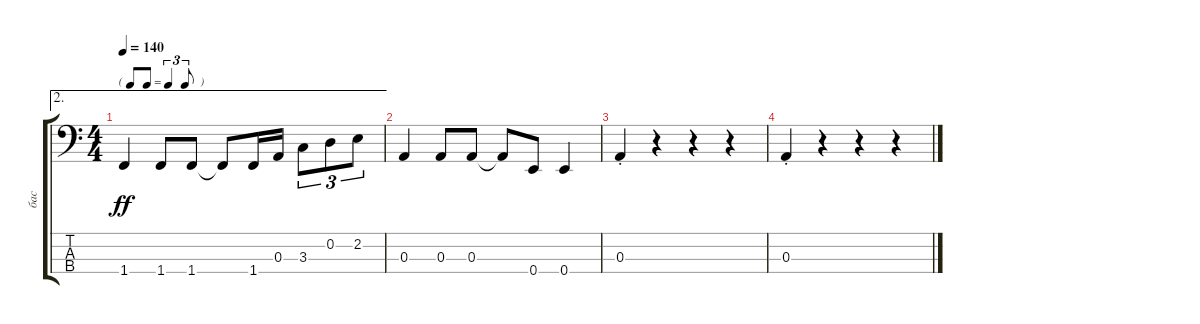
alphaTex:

\track ("бас" "бас") {instrument electricbassfinger}
\staff {score tabs}
\tuning (G2 D2 A1 E1) {hide}
\ae 2
\ts (4 4)
\tf triplet8th
\tempo 140
\clef f4
\ks aminor
1.4.4{dy ff} 1.4.8 1.4.8 1.4{t}.8 1.4.16 0.3.16 3.3.8{tu (3 2)} 0.2.8{tu (3 2)} 2.2.8{tu (3 2)} |
0.3.4 0.3.8 0.3.8 0.3{t}.8 0.4.8 0.4.4 |
0.3{st}.4 r.4 r.4 r.4 |
0.3{st}.4 r.4 r.4 r.4
